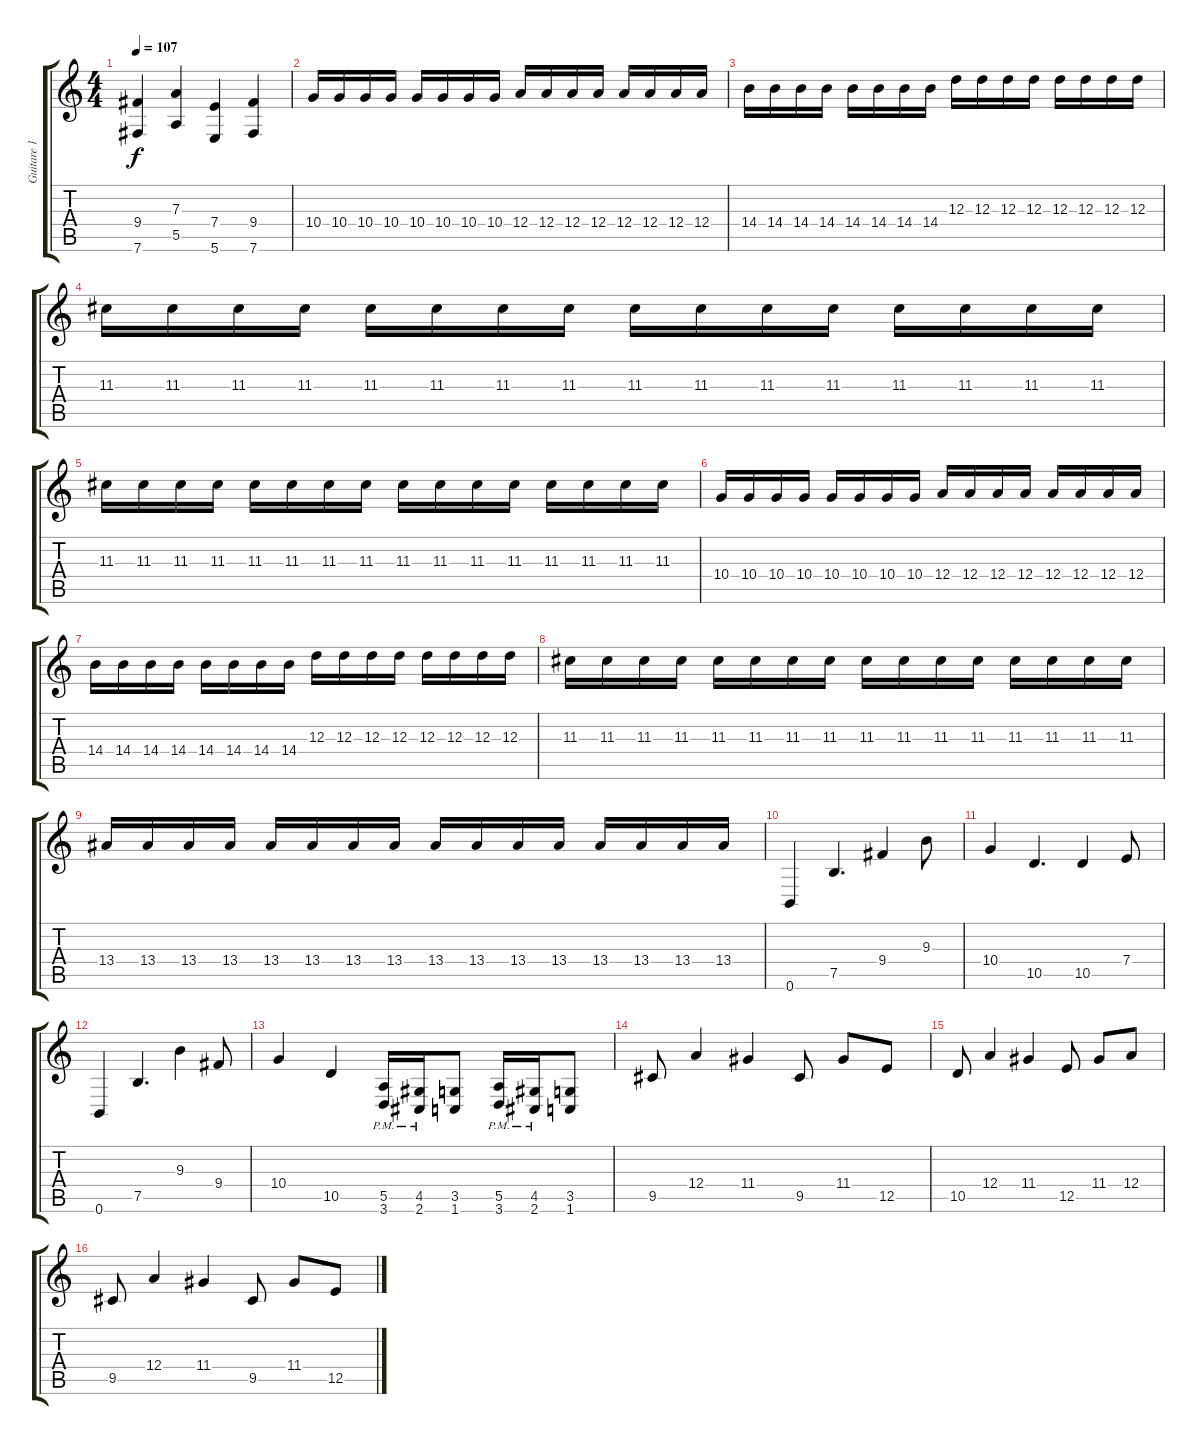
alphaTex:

\track ("Guitare 1" "Guitare 1") {instrument distortionguitar}
\staff {score tabs}
\tuning (B3 Gb3 D3 A2 E2 B1) {hide}
\ts (4 4)
\tempo 107
\clef g2
\ks c
(9.4 7.6).4{dy f} (7.3 5.5).4 (7.4 5.6).4 (9.4 7.6).4 |
10.4.16 10.4.16 10.4.16 10.4.16 10.4.16 10.4.16 10.4.16 10.4.16 12.4.16 12.4.16 12.4.16 12.4.16 12.4.16 12.4.16 12.4.16 12.4.16 |
14.4.16 14.4.16 14.4.16 14.4.16 14.4.16 14.4.16 14.4.16 14.4.16 12.3.16 12.3.16 12.3.16 12.3.16 12.3.16 12.3.16 12.3.16 12.3.16 |
11.3.16 11.3.16 11.3.16 11.3.16 11.3.16 11.3.16 11.3.16 11.3.16 11.3.16 11.3.16 11.3.16 11.3.16 11.3.16 11.3.16 11.3.16 11.3.16 |
11.3.16 11.3.16 11.3.16 11.3.16 11.3.16 11.3.16 11.3.16 11.3.16 11.3.16 11.3.16 11.3.16 11.3.16 11.3.16 11.3.16 11.3.16 11.3.16 |
10.4.16 10.4.16 10.4.16 10.4.16 10.4.16 10.4.16 10.4.16 10.4.16 12.4.16 12.4.16 12.4.16 12.4.16 12.4.16 12.4.16 12.4.16 12.4.16 |
14.4.16 14.4.16 14.4.16 14.4.16 14.4.16 14.4.16 14.4.16 14.4.16 12.3.16 12.3.16 12.3.16 12.3.16 12.3.16 12.3.16 12.3.16 12.3.16 |
11.3.16 11.3.16 11.3.16 11.3.16 11.3.16 11.3.16 11.3.16 11.3.16 11.3.16 11.3.16 11.3.16 11.3.16 11.3.16 11.3.16 11.3.16 11.3.16 |
13.4.16 13.4.16 13.4.16 13.4.16 13.4.16 13.4.16 13.4.16 13.4.16 13.4.16 13.4.16 13.4.16 13.4.16 13.4.16 13.4.16 13.4.16 13.4.16 |
0.6.4 7.5.4{d} 9.4.4 9.3.8 |
10.4.4 10.5.4{d} 10.5.4 7.4.8 |
0.6.4 7.5.4{d} 9.3.4 9.4.8 |
10.4.4 10.5.4 (5.5{pm} 3.6{pm}).16 (4.5{pm} 2.6{pm}).16 (3.5 1.6).8 (5.5{pm} 3.6{pm}).16 (4.5{pm} 2.6{pm}).16 (3.5 1.6).8 |
9.5.8 12.4.4 11.4.4 9.5.8 11.4.8 12.5.8 |
10.5.8 12.4.4 11.4.4 12.5.8 11.4.8 12.4.8 |
9.5.8 12.4.4 11.4.4 9.5.8 11.4.8 12.5.8
